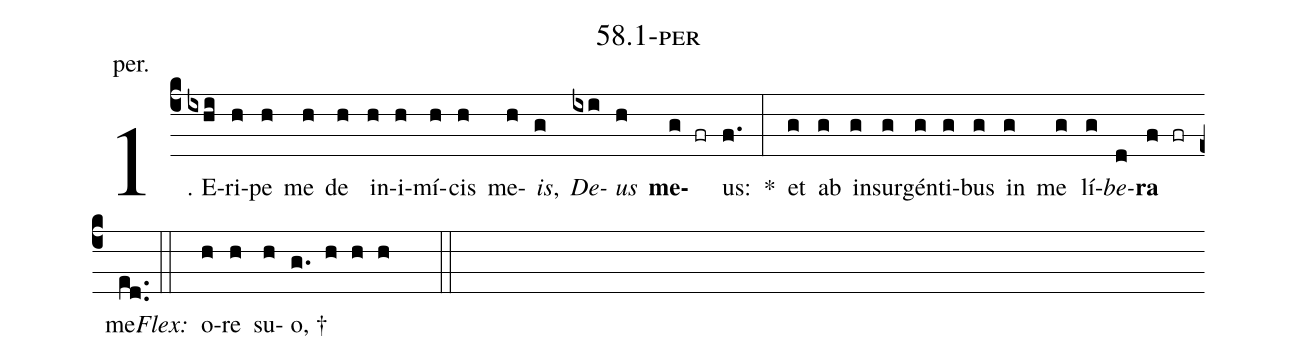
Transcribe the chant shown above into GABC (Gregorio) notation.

name: 58.1-per;
annotation: per.;
%%
(c4)1. E(ixhi)ri(h)pe(h) me(h) de(h) in(h)i(h)mí(h)cis(h) me(h)<i>is</i>,(g) <i>De</i>(ixi)<i>us</i>(h) <b>me</b>(g fr)us:(f.) *(:) et(g) ab(g) in(g)sur(g)gén(g)ti(g)bus(g) in(g) me(g) lí(g)<i>be</i>(d)<b>ra</b>(f fr) me.(ed..) (::)
<i>Flex:</i>()  o(h)re(h) su(h)o, †(g. h h h  ::)
